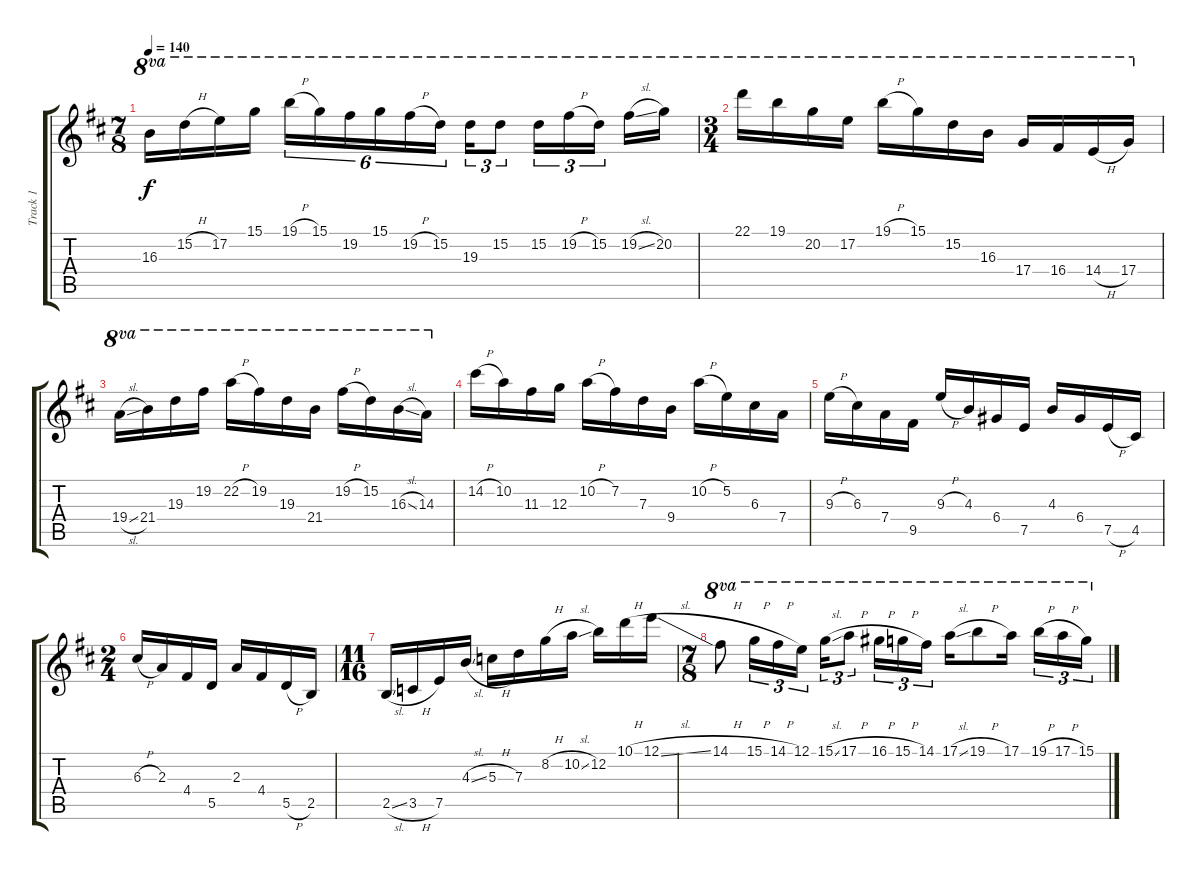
\track ("Track 1" "Track 1") {instrument distortionguitar}
\staff {score tabs}
\tuning (E4 B3 G3 D3 A2 E2) {hide}
\ts (7 8)
\tempo 140
\clef g2
\ks d
16.3.16{ot 8va dy f} 15.2{h}.16{ot 8va} 17.2.16{ot 8va} 15.1.16{ot 8va} 19.1{h}.16{tu (6 4) ot 8va} 15.1.16{tu (6 4) ot 8va} 19.2.16{tu (6 4) ot 8va} 15.1.16{tu (6 4) ot 8va} 19.2{h}.16{tu (6 4) ot 8va} 15.2.16{tu (6 4) ot 8va} 19.3.16{tu (3 2) ot 8va} 15.2.8{tu (3 2) ot 8va} 15.2.16{tu (3 2) ot 8va} 19.2{h}.16{tu (3 2) ot 8va} 15.2.16{tu (3 2) ot 8va} 19.2{sl}.16{ot 8va} 20.2.16{ot 8va} |
\ts (3 4)
22.1.16{ot 8va} 19.1.16{ot 8va} 20.2.16{ot 8va} 17.2.16{ot 8va} 19.1{h}.16{ot 8va} 15.1.16{ot 8va} 15.2.16{ot 8va} 16.3.16{ot 8va} 17.4.16{ot 8va} 16.4.16{ot 8va} 14.4{h}.16{ot 8va} 17.4.16{ot 8va} |
19.4{sl}.16{ot 8va} 21.4.16{ot 8va} 19.3.16{ot 8va} 19.2.16{ot 8va} 22.2{h}.16{ot 8va} 19.2.16{ot 8va} 19.3.16{ot 8va} 21.4.16{ot 8va} 19.2{h}.16{ot 8va} 15.2.16{ot 8va} 16.3{sl}.16{ot 8va} 14.3.16{ot 8va} |
14.2{h}.16 10.2.16 11.3.16 12.3.16 10.2{h}.16 7.2.16 7.3.16 9.4.16 10.2{h}.16 5.2.16 6.3.16 7.4.16 |
9.3{h}.16 6.3.16 7.4.16 9.5.16 9.3{h}.16 4.3.16 6.4.16 7.5.16 4.3.16 6.4.16 7.5{h}.16 4.5.16 |
\ts (2 4)
6.3{h}.16 2.3.16 4.4.16 5.5.16 2.3.16 4.4.16 5.5{h}.16 2.5.16 |
\ts (11 16)
2.5{sl}.16 3.5{h}.16 7.5.16 4.3{sl}.16 5.3{h}.16 7.3.16 8.2{h}.16 10.2{sl}.16 12.2.16 10.1{h}.16 12.1{sl}.16 |
\ts (7 8)
14.1{h}.8{ot 8va} 15.1{h}.16{tu (3 2) ot 8va} 14.1{h}.16{tu (3 2) ot 8va} 12.1.16{tu (3 2) ot 8va} 15.1{sl}.16{tu (3 2) ot 8va} 17.1{h}.8{tu (3 2) ot 8va} 16.1{h}.16{tu (3 2) ot 8va} 15.1{h}.16{tu (3 2) ot 8va} 14.1.16{tu (3 2) ot 8va} 17.1{sl}.16{ot 8va} 19.1{h}.8{ot 8va} 17.1.16{ot 8va} 19.1{h}.16{tu (3 2) ot 8va} 17.1{h}.16{tu (3 2) ot 8va} 15.1.16{tu (3 2) ot 8va}
